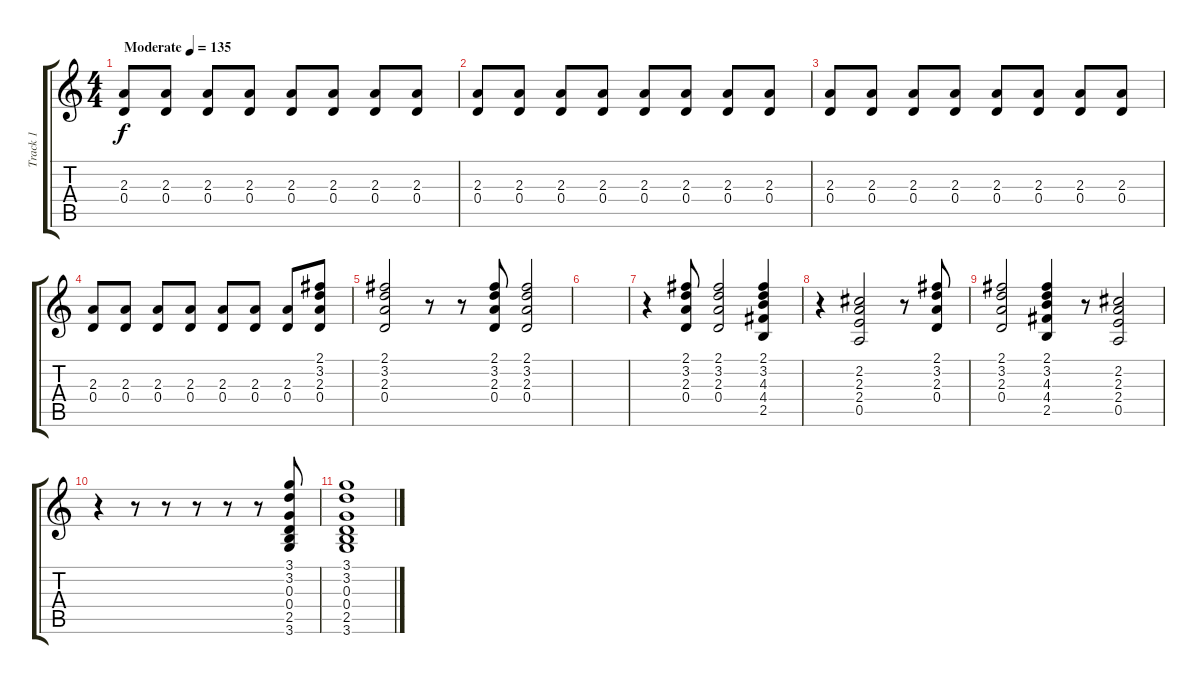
\track ("Track 1" "Track 1") {instrument distortionguitar}
\staff {score tabs}
\tuning (E4 B3 G3 D3 A2 E2) {hide}
\ts (4 4)
\tempo (135 "Moderate")
\clef g2
\ks c
(2.3 0.4).8{dy f instrument distortionguitar} (2.3 0.4).8 (2.3 0.4).8 (2.3 0.4).8 (2.3 0.4).8 (2.3 0.4).8 (2.3 0.4).8 (2.3 0.4).8 |
(2.3 0.4).8 (2.3 0.4).8 (2.3 0.4).8 (2.3 0.4).8 (2.3 0.4).8 (2.3 0.4).8 (2.3 0.4).8 (2.3 0.4).8 |
(2.3 0.4).8 (2.3 0.4).8 (2.3 0.4).8 (2.3 0.4).8 (2.3 0.4).8 (2.3 0.4).8 (2.3 0.4).8 (2.3 0.4).8 |
(2.3 0.4).8 (2.3 0.4).8 (2.3 0.4).8 (2.3 0.4).8 (2.3 0.4).8 (2.3 0.4).8 (2.3 0.4).8 (2.1 3.2 2.3 0.4).8 |
(2.1 3.2 2.3 0.4).2 r.8 r.8 (2.1 3.2 2.3 0.4).8 (2.1 3.2 2.3 0.4).2 |
|
r.4 (2.1 3.2 2.3 0.4).8 (2.1 3.2 2.3 0.4).2 (2.1 3.2 4.3 4.4 2.5).4 |
r.4 (2.2 2.3 2.4 0.5).2 r.8 (2.1 3.2 2.3 0.4).8 |
(2.1 3.2 2.3 0.4).2 (2.1 3.2 4.3 4.4 2.5).4 r.8 (2.2 2.3 2.4 0.5).2 |
r.4 r.8 r.8 r.8 r.8 r.8 (3.1 3.2 0.3 0.4 2.5 3.6).8 |
(3.1 3.2 0.3 0.4 2.5 3.6).1
